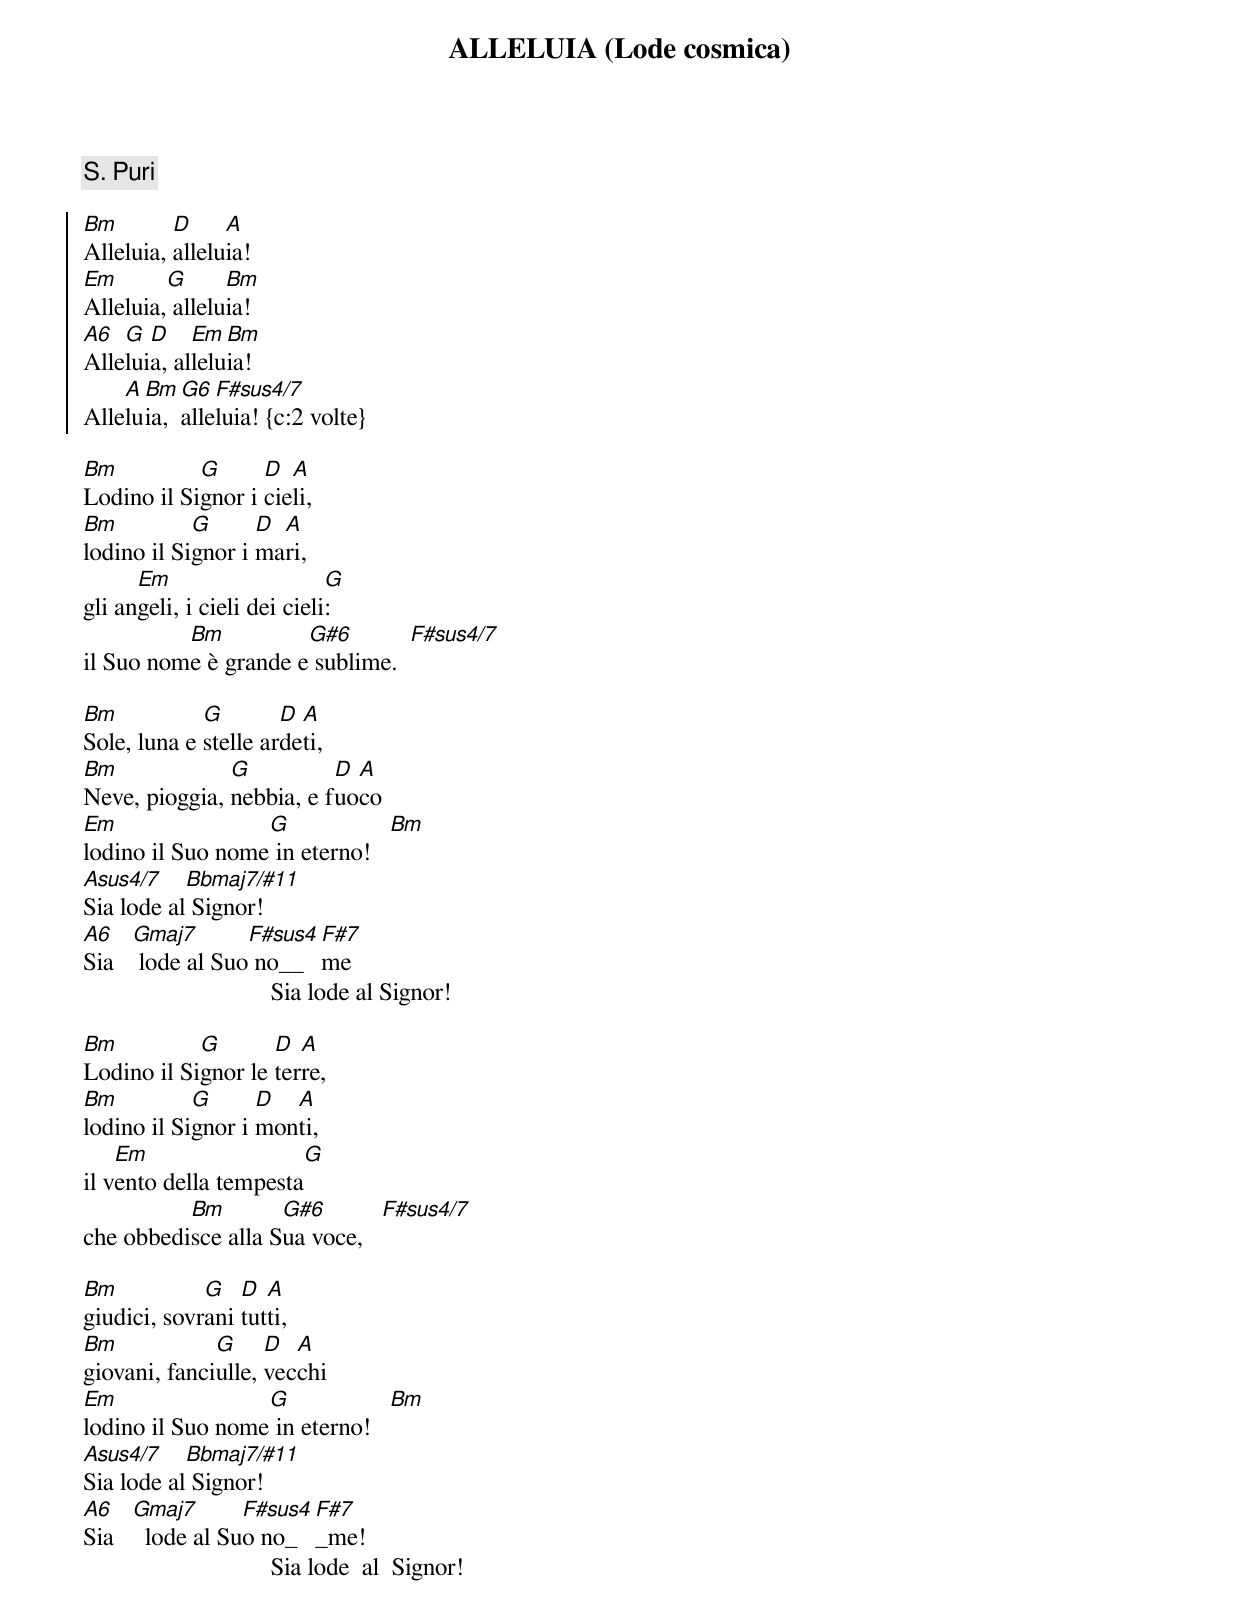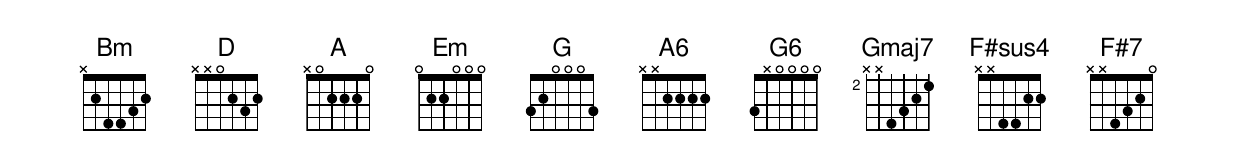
{title:ALLELUIA (Lode cosmica)}
{c:S. Puri}

{soc}
[Bm]Alleluia, [D]allelu[A]ia!
[Em]Alleluia,[G] allelu[Bm]ia!
[A6]Alle[G]lui[D]a, al[Em]lelu[Bm]ia!
Alle[A]lu[Bm]ia, [G6]alle[F#sus4/7]luia! {c:2 volte}
{eoc}

[Bm]Lodino il Si[G]gnor i [D]cie[A]li,
[Bm]lodino il Si[G]gnor i [D]ma[A]ri,
gli an[Em]geli, i cieli dei cieli[G]:
il Suo nom[Bm]e è grande e[G#6] sublime.  [F#sus4/7]

[Bm]Sole, luna e [G]stelle ar[D]de[A]ti,
[Bm]Neve, pioggia, [G]nebbia, e f[D]uo[A]co
[Em]lodino il Suo nome[G] in eterno!   [Bm]
[Asus4/7]Sia lode al[Bbmaj7/#11] Signor!
[A6]Sia   [Gmaj7] lode al Suo[F#sus4] no__[F#7]me
                              Sia lode al Signor!

[Bm]Lodino il Si[G]gnor le [D]ter[A]re,
[Bm]lodino il Si[G]gnor i [D]mon[A]ti,
il v[Em]ento della tempesta[G]
che obbedi[Bm]sce alla S[G#6]ua voce,   [F#sus4/7]

[Bm]giudici, sovr[G]ani [D]tut[A]ti,
[Bm]giovani, fanci[G]ulle, [D]vec[A]chi
[Em]lodino il Suo nome[G] in eterno!   [Bm]
[Asus4/7]Sia lode al[Bbmaj7/#11] Signor!
[A6]Sia   [Gmaj7]  lode al Su[F#sus4]o no_[F#7]_me!
                              Sia lode  al  Signor!
